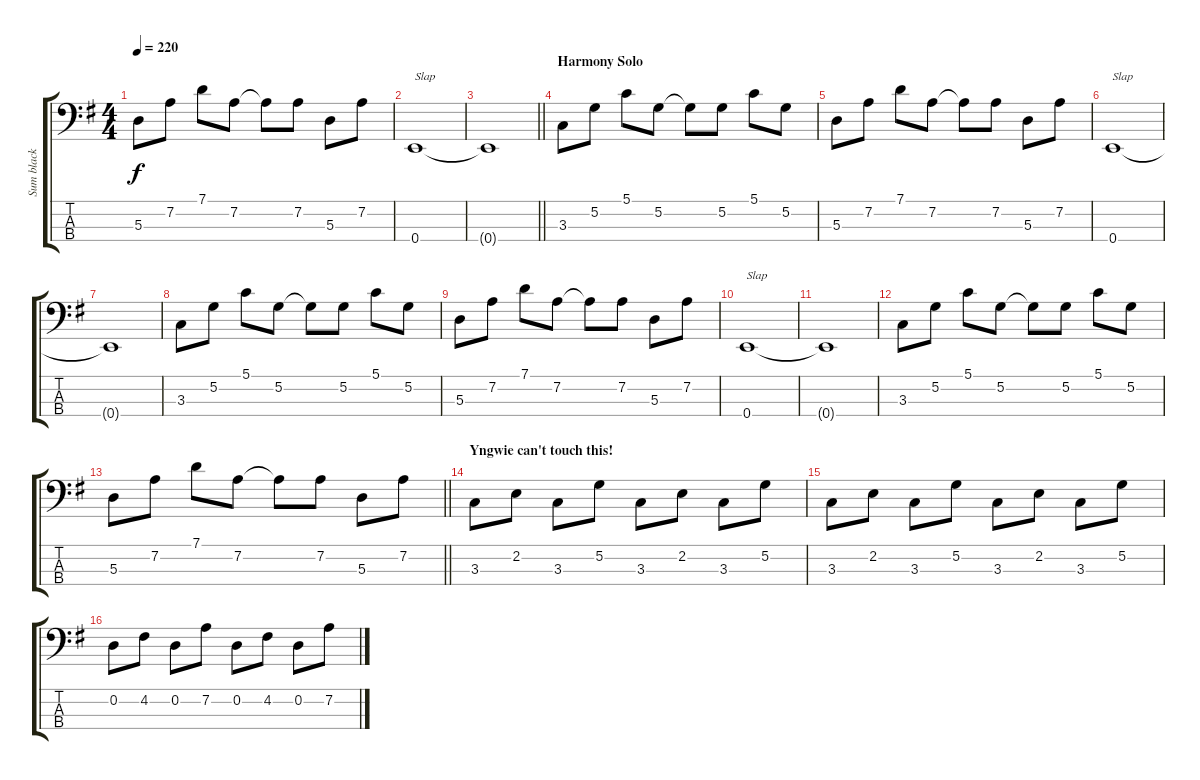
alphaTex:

\track ("Sum black guy we pull off the street" "Sum black ") {instrument electricbassfinger}
\staff {score tabs}
\tuning (G2 D2 A1 E1) {hide}
\ts (4 4)
\tempo 220
\clef f4
\ks g
5.3.8{dy f} 7.2.8 7.1.8 7.2.8 7.2{t}.8 7.2.8 5.3.8 7.2.8 |
0.4.1{txt "Slap"} |
\barLineRight lightlight
0.4{t}.1 |
\section ("" "Harmony Solo")
3.3.8 5.2.8 5.1.8 5.2.8 5.2{t}.8 5.2.8 5.1.8 5.2.8 |
5.3.8 7.2.8 7.1.8 7.2.8 7.2{t}.8 7.2.8 5.3.8 7.2.8 |
0.4.1{txt "Slap"} |
0.4{t}.1 |
3.3.8 5.2.8 5.1.8 5.2.8 5.2{t}.8 5.2.8 5.1.8 5.2.8 |
5.3.8 7.2.8 7.1.8 7.2.8 7.2{t}.8 7.2.8 5.3.8 7.2.8 |
0.4.1{txt "Slap"} |
0.4{t}.1 |
3.3.8 5.2.8 5.1.8 5.2.8 5.2{t}.8 5.2.8 5.1.8 5.2.8 |
\barLineRight lightlight
5.3.8 7.2.8 7.1.8 7.2.8 7.2{t}.8 7.2.8 5.3.8 7.2.8 |
\section ("" "Yngwie can't touch this!")
3.3.8 2.2.8 3.3.8 5.2.8 3.3.8 2.2.8 3.3.8 5.2.8 |
3.3.8 2.2.8 3.3.8 5.2.8 3.3.8 2.2.8 3.3.8 5.2.8 |
0.2.8 4.2.8 0.2.8 7.2.8 0.2.8 4.2.8 0.2.8 7.2.8
